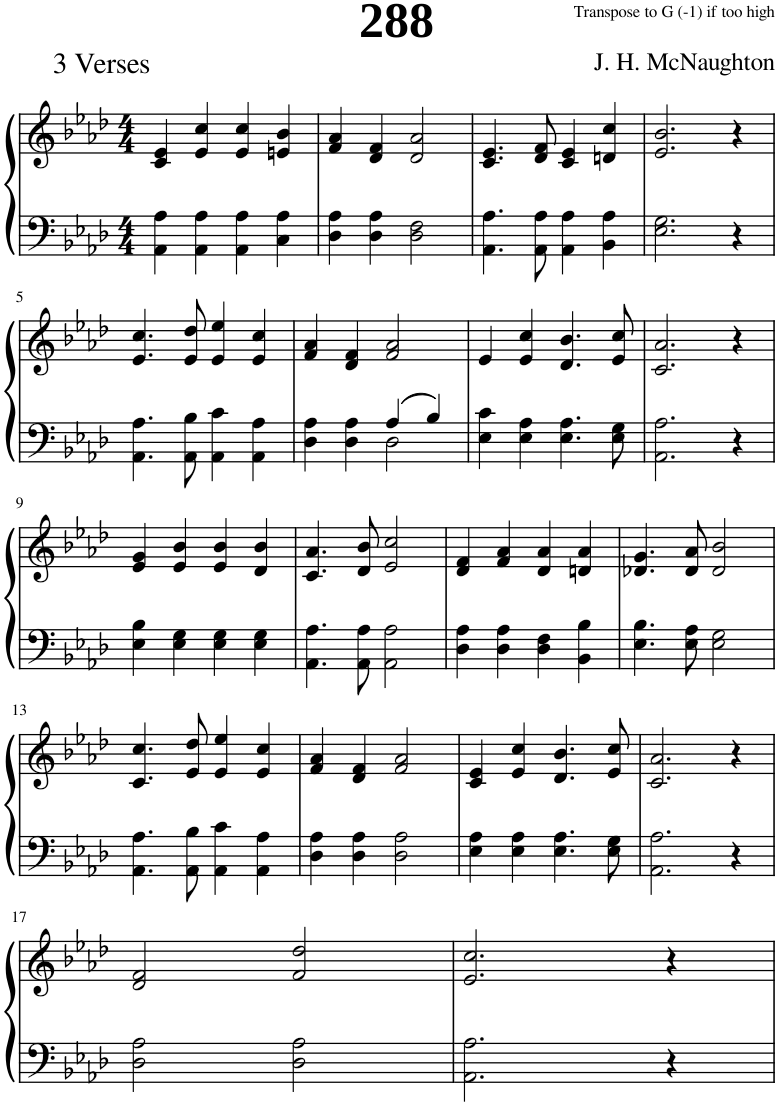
**kern	**kern
*part1	*part1
*staff2	*staff1
*I"Piano	*
*I'Pno.	*
*clefF4	*clefG2
*k[b-e-a-d-]	*k[b-e-a-d-]
*M4/4	*M4/4
=1	=1
4AA-\ 4A-\	4c/ 4e-/
4AA-\ 4A-\	4e-/ 4cc/
4AA-\ 4A-\	4e-/ 4cc/
4C\ 4A-\	4en/ 4b-/
=2	=2
4D-\ 4A-\	4f/ 4a-/
4D-\ 4A-\	4d-/ 4f/
2D-\ 2F\	2d-/ 2a-/
=3	=3
4.AA-\ 4.A-\	4.c/ 4.e-/
8AA-\ 8A-\	8d-/ 8f/
4AA-\ 4A-\	4c/ 4e-/
4BB-\ 4A-\	4dn/ 4cc/
=4	=4
2.E-\ 2.G\	2.e-/ 2.b-/
4r	4r
!!LO:LB:g=z
=5	=5
4.AA-\ 4.A-\	4.e-/ 4.cc/
8AA-\ 8B-\	8e-/ 8dd-/
4AA-\ 4c\	4e-/ 4ee-/
4AA-\ 4A-\	4e-/ 4cc/
=6	=6
*^	*
4ryy	4D-\ 4A-\	4f/ 4a-/
4ryy	4D-\ 4A-\	4d-/ 4f/
4A-/	2D-\	2f/ 2a-/
4B-/	.	.
*v	*v	*
=7	=7
4E-\ 4c\	4e-/
4E-\ 4A-\	4e-/ 4cc/
4.E-\ 4.A-\	4.d-/ 4.b-/
8E-\ 8G\	8e-/ 8cc/
=8	=8
2.AA-\ 2.A-\	2.c/ 2.a-/
4r	4r
!!LO:LB:g=z
=9	=9
4E-\ 4B-\	4e-/ 4g/
4E-\ 4G\	4e-/ 4b-/
4E-\ 4G\	4e-/ 4b-/
4E-\ 4G\	4d-/ 4b-/
=10	=10
4.AA-\ 4.A-\	4.c/ 4.a-/
8AA-\ 8A-\	8d-/ 8b-/
2AA-\ 2A-\	2e-/ 2cc/
=11	=11
4D-\ 4A-\	4d-/ 4f/
4D-\ 4A-\	4f/ 4a-/
4D-\ 4F\	4d-/ 4a-/
4BB-\ 4B-\	4dn/ 4a-/
=12	=12
4.E-\ 4.B-\	4.d-X/ 4.g/
8E-\ 8A-\	8d-/ 8a-/
2E-\ 2G\	2d-/ 2b-/
!!LO:LB:g=z
=13	=13
4.AA-\ 4.A-\	4.c/ 4.cc/
8AA-\ 8B-\	8e-/ 8dd-/
4AA-\ 4c\	4e-/ 4ee-/
4AA-\ 4A-\	4e-/ 4cc/
=14	=14
4D-\ 4A-\	4f/ 4a-/
4D-\ 4A-\	4d-/ 4f/
2D-\ 2A-\	2f/ 2a-/
=15	=15
4E-\ 4A-\	4c/ 4e-/
4E-\ 4A-\	4e-/ 4cc/
4.E-\ 4.A-\	4.d-/ 4.b-/
8E-\ 8G\	8e-/ 8cc/
=16	=16
2.AA-\ 2.A-\	2.c/ 2.a-/
4r	4r
!!LO:LB:g=z
=17	=17
2D-\ 2A-\	2d-/ 2f/
2D-\ 2A-\	2f/ 2dd-/
=18	=18
2.AA-\ 2.A-\	2.e-/ 2.cc/
4r	4r
=	=
*-	*-
